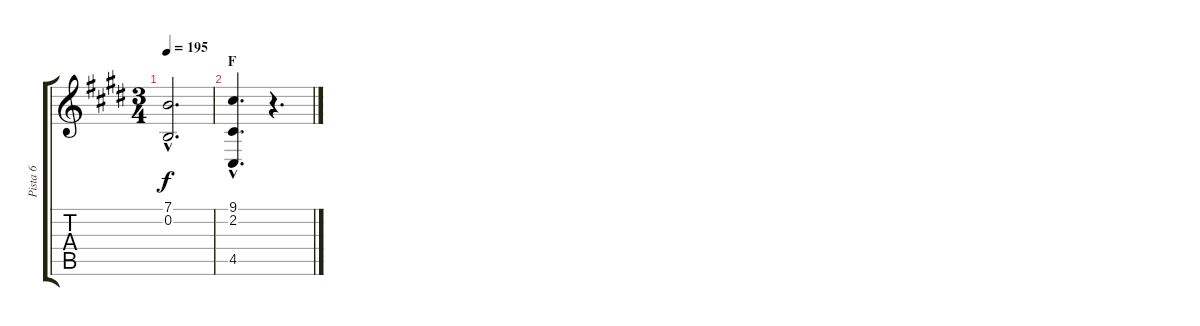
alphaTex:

\track ("Pista 6" "Pista 6") {instrument choiraahs}
\staff {score tabs}
\tuning (E4 B3 G3 D3 A2 E2) {hide}
\ts (3 4)
\tempo 195
\clef g2
\ks e
(7.1{hac} 0.2{hac}).2{d dy f} |
\section ("" "F")
(9.1{hac} 2.2{hac} 4.5{hac}).4{d} r.4{d}
